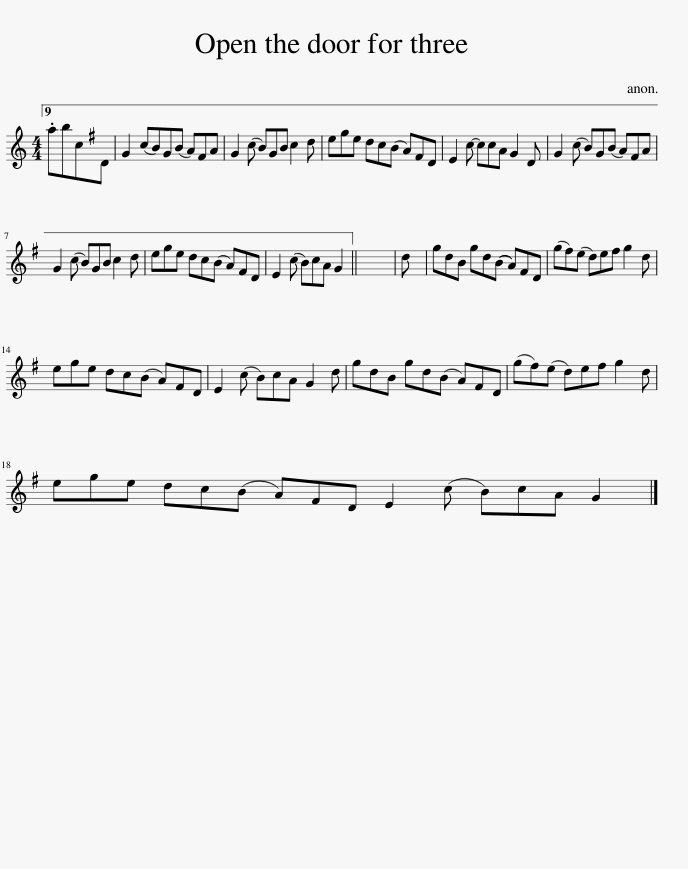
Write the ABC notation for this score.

X:1
L:1/8
M:4/4
I:linebreak $
K:C
V:1 treble
V:1
 .abcD | G2 (cB)G(B A)^FA | G2 (c B)GB c2 d | ege dc(B A)^FD | E2 c- ccA G2 D | %5
 G2 (c B)G(B A)^FA |$ G2 (c B)GB c2 d | ege dc(B A)^FD | E2 (c B)cA G2 || x8 | %10
 d | gdB gd((B A))^FD | (g^f)(e d)ef g2 d |$ ege dc(B A)^FD | E2 (c B)cA G2 d | %15
 gdB gd(B A)^FD | (g^f)(e d)ef g2 d |$ ege dc(B A)^FD E2 (c B)cA G2 |] %18
